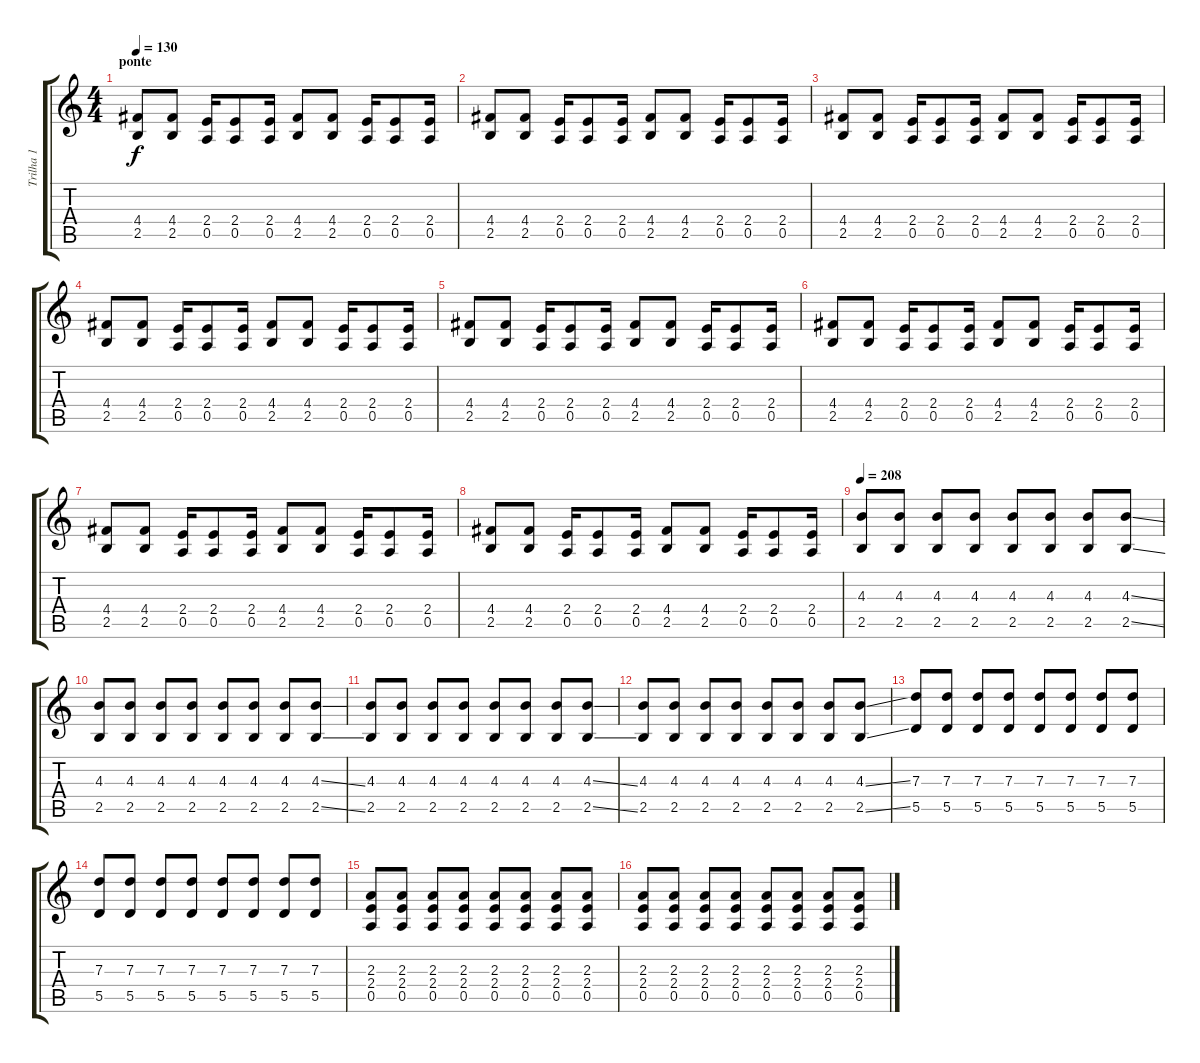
\track ("Trilha 1" "Trilha 1") {instrument distortionguitar}
\staff {score tabs}
\tuning (E4 B3 G3 D3 A2 E2) {hide}
\ts (4 4)
\section ("" "ponte")
\tempo 130
\clef g2
\ks c
(4.4 2.5).8{dy f} (4.4 2.5).8 (2.4 0.5).16 (2.4 0.5).8 (2.4 0.5).16 (4.4 2.5).8 (4.4 2.5).8 (2.4 0.5).16 (2.4 0.5).8 (2.4 0.5).16 |
(4.4 2.5).8 (4.4 2.5).8 (2.4 0.5).16 (2.4 0.5).8 (2.4 0.5).16 (4.4 2.5).8 (4.4 2.5).8 (2.4 0.5).16 (2.4 0.5).8 (2.4 0.5).16 |
(4.4 2.5).8 (4.4 2.5).8 (2.4 0.5).16 (2.4 0.5).8 (2.4 0.5).16 (4.4 2.5).8 (4.4 2.5).8 (2.4 0.5).16 (2.4 0.5).8 (2.4 0.5).16 |
(4.4 2.5).8 (4.4 2.5).8 (2.4 0.5).16 (2.4 0.5).8 (2.4 0.5).16 (4.4 2.5).8 (4.4 2.5).8 (2.4 0.5).16 (2.4 0.5).8 (2.4 0.5).16 |
(4.4 2.5).8 (4.4 2.5).8 (2.4 0.5).16 (2.4 0.5).8 (2.4 0.5).16 (4.4 2.5).8 (4.4 2.5).8 (2.4 0.5).16 (2.4 0.5).8 (2.4 0.5).16 |
(4.4 2.5).8 (4.4 2.5).8 (2.4 0.5).16 (2.4 0.5).8 (2.4 0.5).16 (4.4 2.5).8 (4.4 2.5).8 (2.4 0.5).16 (2.4 0.5).8 (2.4 0.5).16 |
(4.4 2.5).8 (4.4 2.5).8 (2.4 0.5).16 (2.4 0.5).8 (2.4 0.5).16 (4.4 2.5).8 (4.4 2.5).8 (2.4 0.5).16 (2.4 0.5).8 (2.4 0.5).16 |
(4.4 2.5).8 (4.4 2.5).8 (2.4 0.5).16 (2.4 0.5).8 (2.4 0.5).16 (4.4 2.5).8 (4.4 2.5).8 (2.4 0.5).16 (2.4 0.5).8 (2.4 0.5).16 |
\tempo 208
(4.3 2.5).8 (4.3 2.5).8 (4.3 2.5).8 (4.3 2.5).8 (4.3 2.5).8 (4.3 2.5).8 (4.3 2.5).8 (4.3{ss} 2.5{ss}).8 |
(4.3 2.5).8 (4.3 2.5).8 (4.3 2.5).8 (4.3 2.5).8 (4.3 2.5).8 (4.3 2.5).8 (4.3 2.5).8 (4.3{ss} 2.5{ss}).8 |
(4.3 2.5).8 (4.3 2.5).8 (4.3 2.5).8 (4.3 2.5).8 (4.3 2.5).8 (4.3 2.5).8 (4.3 2.5).8 (4.3{ss} 2.5{ss}).8 |
(4.3 2.5).8 (4.3 2.5).8 (4.3 2.5).8 (4.3 2.5).8 (4.3 2.5).8 (4.3 2.5).8 (4.3 2.5).8 (4.3{ss} 2.5{ss}).8 |
(7.3 5.5).8 (7.3 5.5).8 (7.3 5.5).8 (7.3 5.5).8 (7.3 5.5).8 (7.3 5.5).8 (7.3 5.5).8 (7.3 5.5).8 |
(7.3 5.5).8 (7.3 5.5).8 (7.3 5.5).8 (7.3 5.5).8 (7.3 5.5).8 (7.3 5.5).8 (7.3 5.5).8 (7.3 5.5).8 |
(2.3 2.4 0.5).8 (2.3 2.4 0.5).8 (2.3 2.4 0.5).8 (2.3 2.4 0.5).8 (2.3 2.4 0.5).8 (2.3 2.4 0.5).8 (2.3 2.4 0.5).8 (2.3 2.4 0.5).8 |
(2.3 2.4 0.5).8 (2.3 2.4 0.5).8 (2.3 2.4 0.5).8 (2.3 2.4 0.5).8 (2.3 2.4 0.5).8 (2.3 2.4 0.5).8 (2.3 2.4 0.5).8 (2.3 2.4 0.5).8
